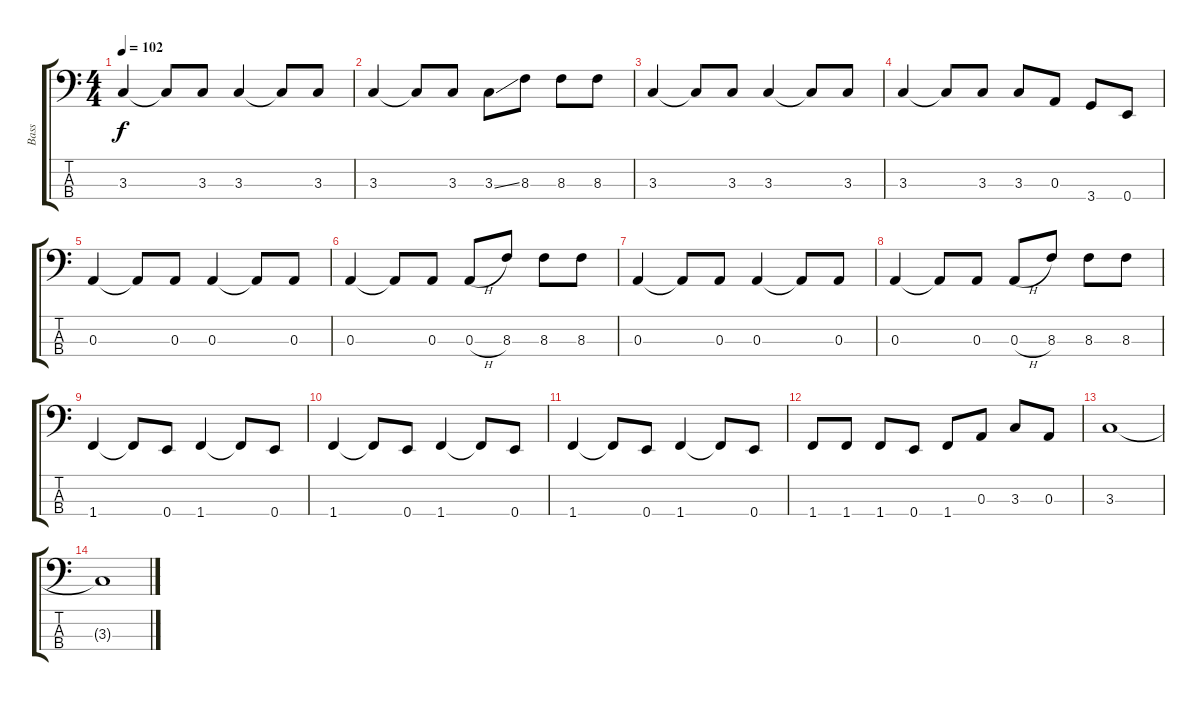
\track ("Bass" "Bass") {instrument electricbassfinger}
\staff {score tabs}
\tuning (G2 D2 A1 E1) {hide}
\ts (4 4)
\tempo 102
\clef f4
\ks c
3.3.4{dy f} 3.3{t}.8 3.3.8 3.3.4 3.3{t}.8 3.3.8 |
3.3.4 3.3{t}.8 3.3.8 3.3{ss}.8 8.3.8 8.3.8 8.3.8 |
3.3.4 3.3{t}.8 3.3.8 3.3.4 3.3{t}.8 3.3.8 |
3.3.4 3.3{t}.8 3.3.8 3.3.8 0.3.8 3.4.8 0.4.8 |
0.3.4 0.3{t}.8 0.3.8 0.3.4 0.3{t}.8 0.3.8 |
0.3.4 0.3{t}.8 0.3.8 0.3{h}.8 8.3.8 8.3.8 8.3.8 |
0.3.4 0.3{t}.8 0.3.8 0.3.4 0.3{t}.8 0.3.8 |
0.3.4 0.3{t}.8 0.3.8 0.3{h}.8 8.3.8 8.3.8 8.3.8 |
1.4.4 1.4{t}.8 0.4.8 1.4.4 1.4{t}.8 0.4.8 |
1.4.4 1.4{t}.8 0.4.8 1.4.4 1.4{t}.8 0.4.8 |
1.4.4 1.4{t}.8 0.4.8 1.4.4 1.4{t}.8 0.4.8 |
1.4.8 1.4.8 1.4.8 0.4.8 1.4.8 0.3.8 3.3.8 0.3.8 |
3.3.1 |
3.3{t}.1
